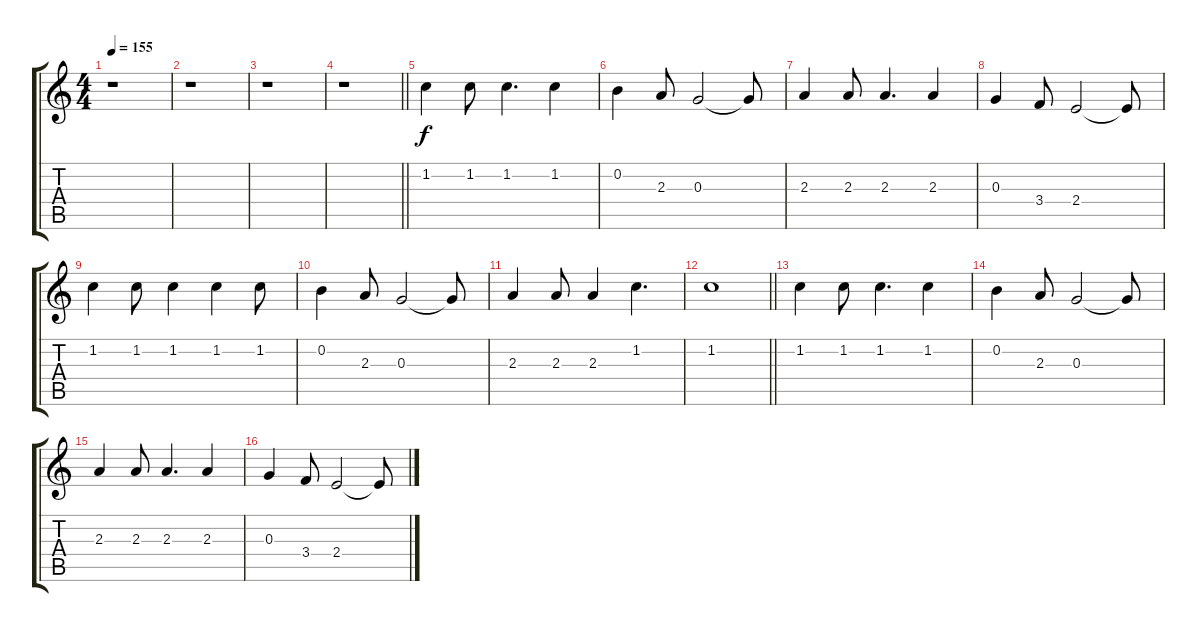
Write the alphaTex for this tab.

\track "" {instrument acousticguitarsteel}
\staff {score tabs}
\tuning (E4 B3 G3 D3 A2 E2) {hide}
\ts (4 4)
\tempo 155
\clef g2
\ks c
r.1{dy f} |
r.1 |
r.1 |
\barLineRight lightlight
r.1 |
\section ("" "")
1.2.4 1.2.8 1.2.4{d} 1.2.4 |
0.2.4 2.3.8 0.3.2 0.3{t}.8 |
2.3.4 2.3.8 2.3.4{d} 2.3.4 |
0.3.4 3.4.8 2.4.2 2.4{t}.8 |
1.2.4 1.2.8 1.2.4 1.2.4 1.2.8 |
0.2.4 2.3.8 0.3.2 0.3{t}.8 |
2.3.4 2.3.8 2.3.4 1.2.4{d} |
\barLineRight lightlight
1.2.1 |
1.2.4 1.2.8 1.2.4{d} 1.2.4 |
0.2.4 2.3.8 0.3.2 0.3{t}.8 |
2.3.4 2.3.8 2.3.4{d} 2.3.4 |
0.3.4 3.4.8 2.4.2 2.4{t}.8
